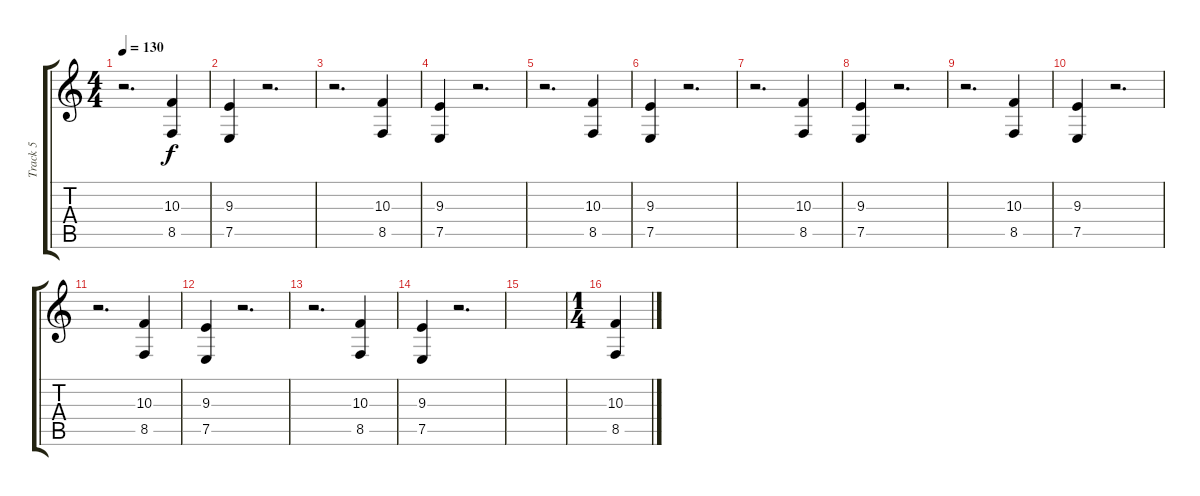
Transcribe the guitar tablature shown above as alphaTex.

\track ("Track 5" "Track 5") {instrument pad4choir}
\staff {score tabs}
\tuning (E4 B3 G3 D3 A2 E2) {hide}
\ts (4 4)
\tempo 130
\clef g2
\ks c
r.2{d dy f} (10.3 8.5).4 |
(9.3 7.5).4 r.2{d} |
r.2{d} (10.3 8.5).4 |
(9.3 7.5).4 r.2{d} |
r.2{d} (10.3 8.5).4 |
(9.3 7.5).4 r.2{d} |
r.2{d} (10.3 8.5).4 |
(9.3 7.5).4 r.2{d} |
r.2{d} (10.3 8.5).4 |
(9.3 7.5).4 r.2{d} |
r.2{d} (10.3 8.5).4 |
(9.3 7.5).4 r.2{d} |
r.2{d} (10.3 8.5).4 |
(9.3 7.5).4 r.2{d} |
|
\ts (1 4)
(10.3 8.5).4
